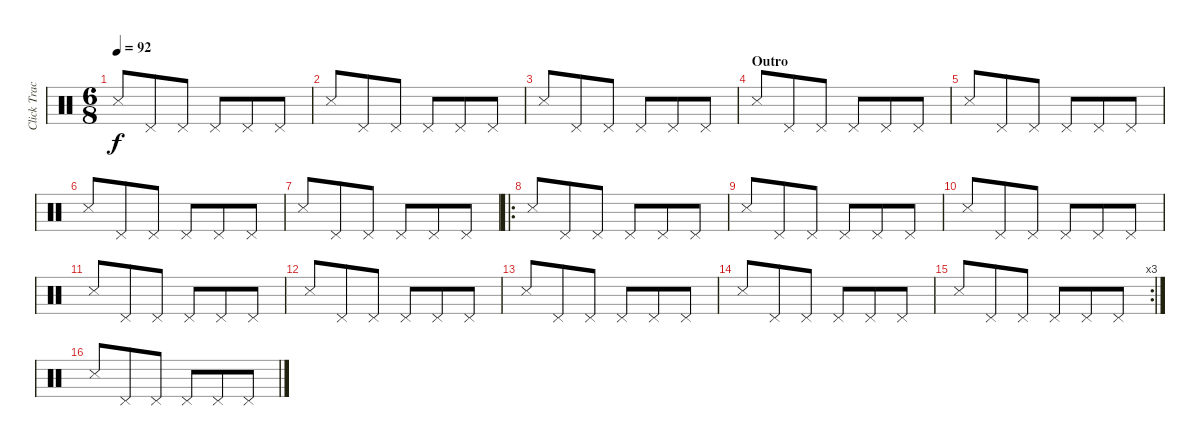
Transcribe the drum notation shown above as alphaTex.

\track ("Click Track" "Click Trac") {instrument percussion}
\staff {score}
\articulation defaults
\ts (6 8)
\tempo 92
\clef neutral
\ks c "Snare (side stick) 3".8{dy f} "Pedal Hi-Hat (hit)".8 "Pedal Hi-Hat (hit)".8 "Pedal Hi-Hat (hit)".8 "Pedal Hi-Hat (hit)".8 "Pedal Hi-Hat (hit)".8
|
"Snare (side stick) 3".8 "Pedal Hi-Hat (hit)".8 "Pedal Hi-Hat (hit)".8 "Pedal Hi-Hat (hit)".8 "Pedal Hi-Hat (hit)".8 "Pedal Hi-Hat (hit)".8 |
"Snare (side stick) 3".8 "Pedal Hi-Hat (hit)".8 "Pedal Hi-Hat (hit)".8 "Pedal Hi-Hat (hit)".8 "Pedal Hi-Hat (hit)".8 "Pedal Hi-Hat (hit)".8 |
\section ("" "Outro")
"Snare (side stick) 3".8 "Pedal Hi-Hat (hit)".8 "Pedal Hi-Hat (hit)".8 "Pedal Hi-Hat (hit)".8 "Pedal Hi-Hat (hit)".8 "Pedal Hi-Hat (hit)".8 |
"Snare (side stick) 3".8 "Pedal Hi-Hat (hit)".8 "Pedal Hi-Hat (hit)".8 "Pedal Hi-Hat (hit)".8 "Pedal Hi-Hat (hit)".8 "Pedal Hi-Hat (hit)".8 |
"Snare (side stick) 3".8 "Pedal Hi-Hat (hit)".8 "Pedal Hi-Hat (hit)".8 "Pedal Hi-Hat (hit)".8 "Pedal Hi-Hat (hit)".8 "Pedal Hi-Hat (hit)".8 |
"Snare (side stick) 3".8 "Pedal Hi-Hat (hit)".8 "Pedal Hi-Hat (hit)".8 "Pedal Hi-Hat (hit)".8 "Pedal Hi-Hat (hit)".8 "Pedal Hi-Hat (hit)".8 |
\ro "Snare (side stick) 3".8 "Pedal Hi-Hat (hit)".8 "Pedal Hi-Hat (hit)".8 "Pedal Hi-Hat (hit)".8 "Pedal Hi-Hat (hit)".8 "Pedal Hi-Hat (hit)".8
|
"Snare (side stick) 3".8 "Pedal Hi-Hat (hit)".8 "Pedal Hi-Hat (hit)".8 "Pedal Hi-Hat (hit)".8 "Pedal Hi-Hat (hit)".8 "Pedal Hi-Hat (hit)".8 |
"Snare (side stick) 3".8 "Pedal Hi-Hat (hit)".8 "Pedal Hi-Hat (hit)".8 "Pedal Hi-Hat (hit)".8 "Pedal Hi-Hat (hit)".8 "Pedal Hi-Hat (hit)".8 |
"Snare (side stick) 3".8 "Pedal Hi-Hat (hit)".8 "Pedal Hi-Hat (hit)".8 "Pedal Hi-Hat (hit)".8 "Pedal Hi-Hat (hit)".8 "Pedal Hi-Hat (hit)".8 |
"Snare (side stick) 3".8 "Pedal Hi-Hat (hit)".8 "Pedal Hi-Hat (hit)".8 "Pedal Hi-Hat (hit)".8 "Pedal Hi-Hat (hit)".8 "Pedal Hi-Hat (hit)".8 |
"Snare (side stick) 3".8 "Pedal Hi-Hat (hit)".8 "Pedal Hi-Hat (hit)".8 "Pedal Hi-Hat (hit)".8 "Pedal Hi-Hat (hit)".8 "Pedal Hi-Hat (hit)".8 |
"Snare (side stick) 3".8 "Pedal Hi-Hat (hit)".8 "Pedal Hi-Hat (hit)".8 "Pedal Hi-Hat (hit)".8 "Pedal Hi-Hat (hit)".8 "Pedal Hi-Hat (hit)".8 |
\rc 3 "Snare (side stick) 3".8 "Pedal Hi-Hat (hit)".8 "Pedal Hi-Hat (hit)".8 "Pedal Hi-Hat (hit)".8 "Pedal Hi-Hat (hit)".8 "Pedal Hi-Hat (hit)".8
|
"Snare (side stick) 3".8 "Pedal Hi-Hat (hit)".8 "Pedal Hi-Hat (hit)".8 "Pedal Hi-Hat (hit)".8 "Pedal Hi-Hat (hit)".8 "Pedal Hi-Hat (hit)".8
